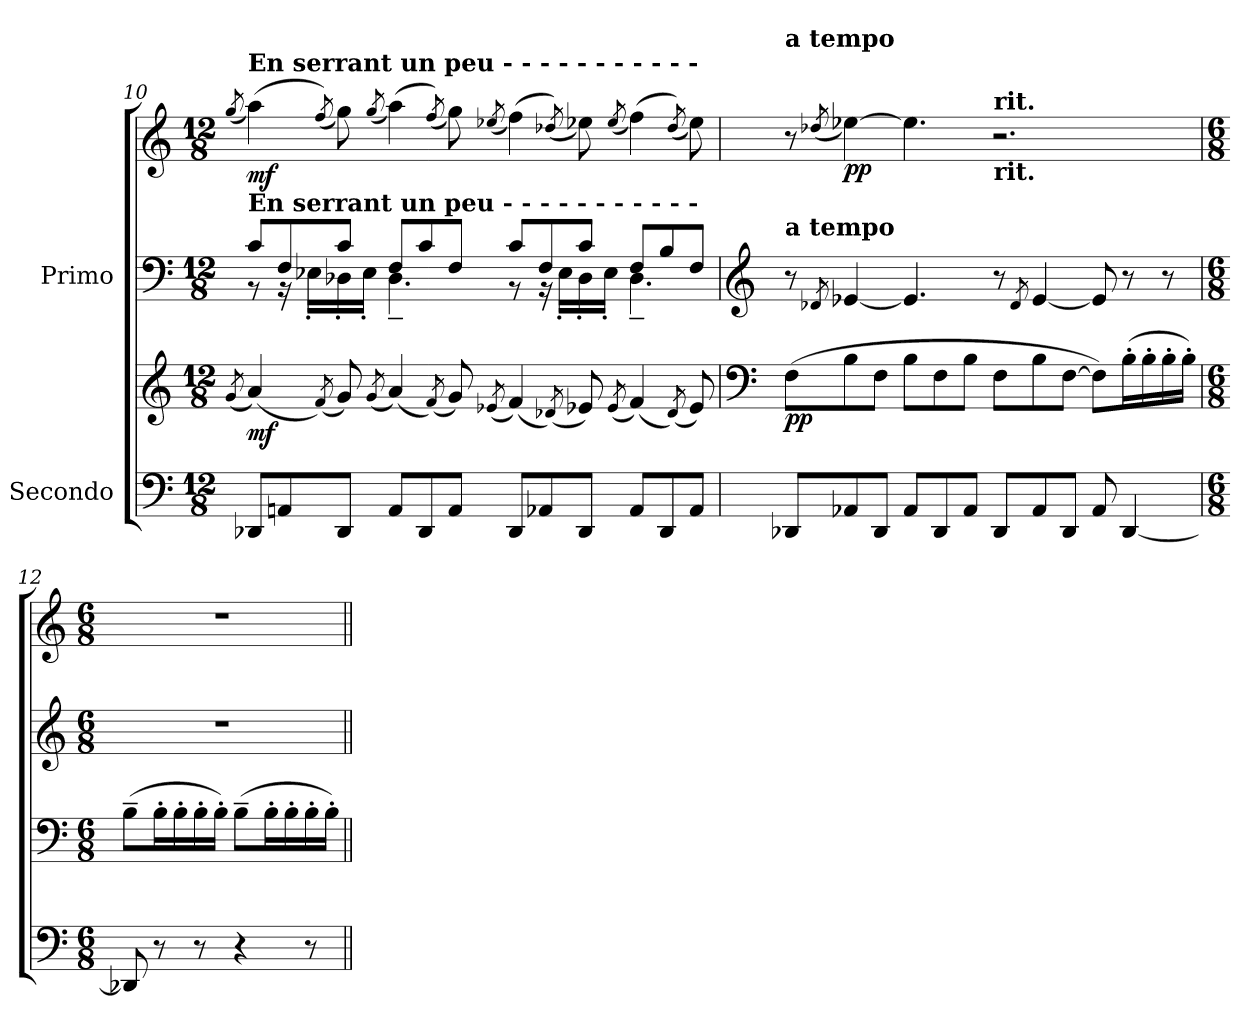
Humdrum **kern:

**kern	**kern	**dynam	**kern	**kern	**dynam
*part2	*part2	*part2	*part1	*part1	*part1
*staff4	*staff3	*staff3/4	*staff2	*staff1	*staff1/2
*I"Secondo	*	*	*I"Primo	*	*
!!LO:LB:g=z
*clefF4	*clefG2	*	*clefF4	*clefG2	*
*k[]	*k[]	*	*k[]	*k[]	*
*M12/8	*M12/8	*	*M12/8	*M12/8	*
=10	=10	=10	=10	=10	=10
.	(<8qg/	.	.	(<8qgg/	.
*	*	*	*^	*	*
!	!	!	!	!	!LO:TX:a:B:t=En serrant un peu  -     -     -     -     -     -     -     -     -     -     -	!
!	!	!	!	!	!LO:TX:b:B:t=En serrant un peu  -     -     -     -     -     -     -     -     -     -     -	!
!	!	!LO:DY:b	!	!	!	!LO:DY:b
8DD-X/L	(<4a/)	mf	8c/L	8r	(>4aa\)	mf
8AAn/	.	.	8F/	16r	.	.
.	.	.	.	16E-X'\LL	.	.
.	(<8qf/)	.	.	.	(<8qff/)	.
8DD-/J	8g/)	.	8c/J	16D-X'\	8gg\)	.
.	.	.	.	16E-'\JJ	.	.
.	(<8qg/	.	.	.	(<8qgg/	.
8AA/L	(<4a/)	.	8F/L	4.D-~\	(>4aa\)	.
8DD-/	.	.	8c/	.	.	.
.	(<8qf/)	.	.	.	(<8qff/)	.
8AA/J	8g/)	.	8F/J	.	8gg\)	.
.	(<8qe-X/	.	.	.	(<8qee-X/	.
!	!	!LO:DY:b	!	!	!	!
!	!	!LO:DY:n=1:b	!	!	!	!LO:DY:b
!	!	!	!	!	!	!LO:DY:n=1:b
8DD-/L	(<4f/)	p other-dynamics	8c/L	8r	(>4ff\)	p other-dynamics
8AA-X/	.	.	8F/	16r	.	.
.	.	.	.	16E-'\LL	.	.
.	(<8qd-X/)	.	.	.	(<8qdd-X/)	.
8DD-/J	8e-X/)	.	8c/J	16D-'\	8ee-X\)	.
.	.	.	.	16E-'\JJ	.	.
.	(<8qe-/	.	.	.	(<8qee-/	.
8AA-/L	(<4f/)	.	8F/L	4.D-~\	(>4ff\)	.
8DD-/	.	.	8B/	.	.	.
.	(<8qd-/)	.	.	.	(<8qdd-/)	.
8AA-/J	8e-/)	.	8F/J	.	8ee-\)	.
*	*	*	*v	*v	*	*
=11	=11	=11	=11	=11	=11
*	*clefF4	*	*clefG2	*	*
!	!	!	!	!LO:TX:a:B:t=a tempo	!
!	!	!	!	!LO:TX:b:B:t=a tempo	!
!	!	!LO:DY:b	!	!	!
8DD-X/L	(>8F\L	pp	8r	8r	.
.	.	.	8qd-X/	(<8qdd-X/	.
!	!	!	!	!	!LO:DY:b
8AA-X/	8B\	.	[4e-X/	[4ee-X\)	pp
8DD-/J	8F\J	.	.	.	.
8AA-/L	8B\L	.	4.e-/]	4.ee-\]	.
8DD-/	8F\	.	.	.	.
8AA-/J	8B\J	.	.	.	.
!	!	!	!	!LO:TX:a:B:t=rit.	!
!	!	!	!	!LO:TX:b:B:t=rit.	!
8DD-/L	8F\L	.	8r	2.r	.
.	.	.	8qd-/	.	.
8AA-/	8B\	.	[4e-/	.	.
8DD-/J	[8F\J	.	.	.	.
8AA-/	8F\L])	.	8e-/]	.	.
[4DD-/	(>16B'\L	.	8r	.	.
.	16B'\	.	.	.	.
.	16B'\	.	8r	.	.
.	16B'\JJ)	.	.	.	.
!!LO:PB:g=z
=12	=12	=12	=12	=12	=12
*M6/8	*M6/8	*	*M6/8	*M6/8	*
8DD-X/]	(>8B~\L	.	2.r	2.r	.
8r	16B'\L	.	.	.	.
.	16B'\	.	.	.	.
8r	16B'\	.	.	.	.
.	16B'\JJ)	.	.	.	.
4r	(>8B~\L	.	.	.	.
.	16B'\L	.	.	.	.
.	16B'\	.	.	.	.
8r	16B'\	.	.	.	.
.	16B'\JJ)	.	.	.	.
=||	=||	=||	=||	=||	=||
*-	*-	*-	*-	*-	*-
